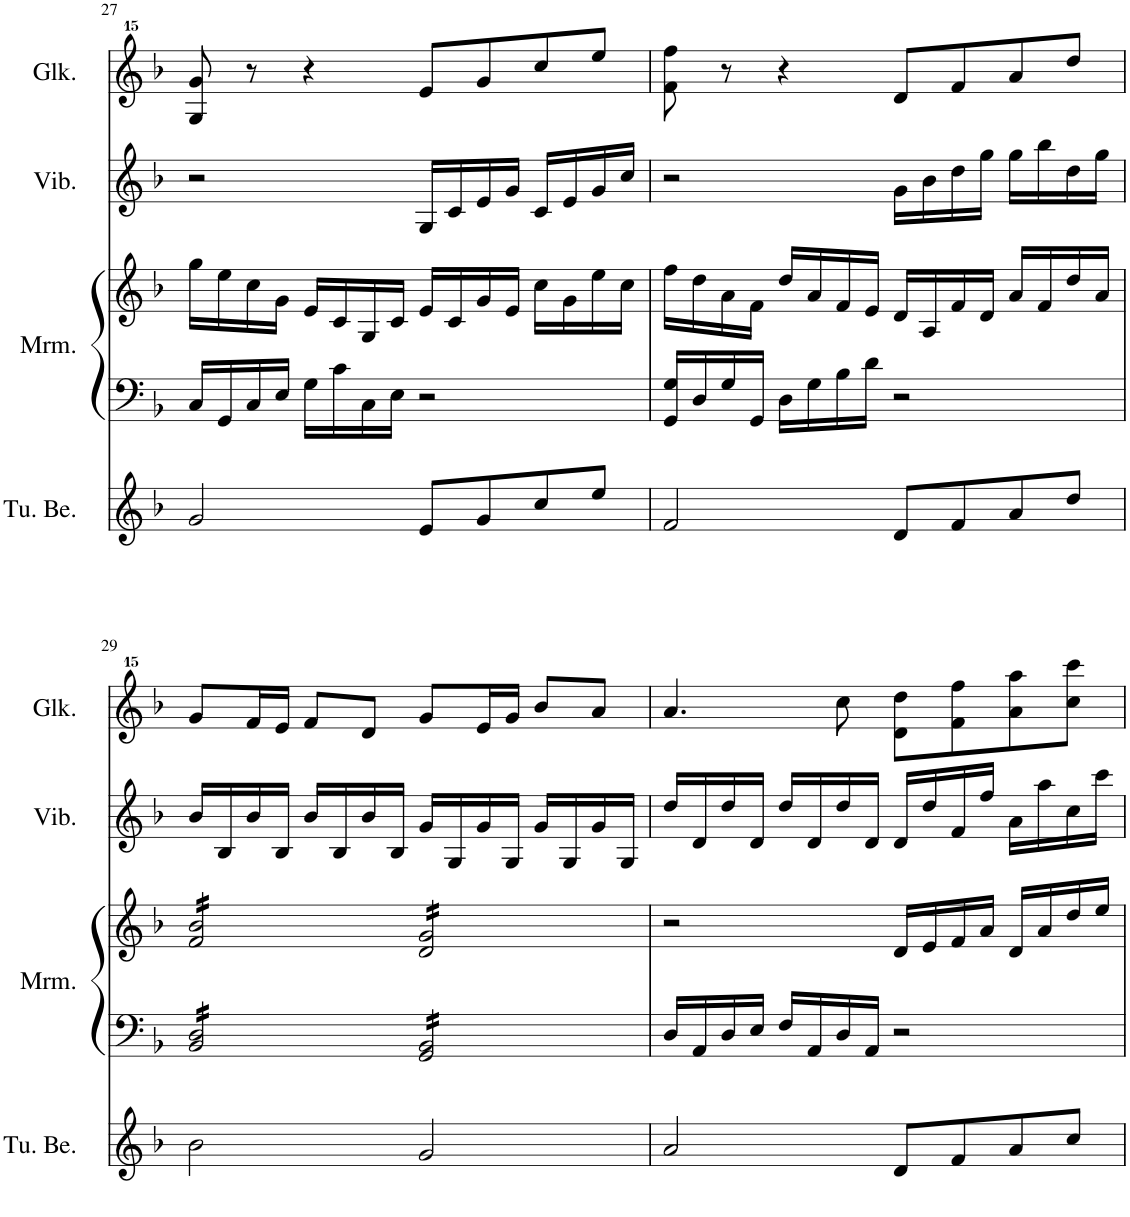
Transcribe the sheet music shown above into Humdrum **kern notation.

**kern	**kern	**kern	**kern	**kern
*part4	*part3	*part3	*part2	*part1
*staff5	*staff4	*staff3	*staff2	*staff1
*I"Tubular Bells	*I"Marimba	*	*I"Vibraphone	*I"Glockenspiel
*I'Tu. Be.	*I'Mrm.	*	*I'Vib.	*I'Glk.
!!LO:PB:g=z
*clefG2	*clefF4	*clefG2	*clefG2	*clefG^^2
*k[b-]	*k[b-]	*k[b-]	*k[b-]	*k[b-]
*M4/4	*M4/4	*M4/4	*M4/4	*M4/4
=27	=27	=27	=27	=27
2g/	16C/LL	16gg\LL	2r	8gg/ 8ggg/
.	16GG/	16ee\	.	.
.	16C/	16cc\	.	8r
.	16E/JJ	16g\JJ	.	.
.	16G\LL	16e/LL	.	4r
.	16c\	16c/	.	.
.	16C\	16G/	.	.
.	16E\JJ	16c/JJ	.	.
8e/L	2r	16e/LL	16G/LL	8eee/L
.	.	16c/	16c/	.
8g/	.	16g/	16e/	8ggg/
.	.	16e/JJ	16g/JJ	.
8cc/	.	16cc\LL	16c/LL	8cccc/
.	.	16g\	16e/	.
8ee/J	.	16ee\	16g/	8eeee/J
.	.	16cc\JJ	16cc/JJ	.
=28	=28	=28	=28	=28
2f/	16GG/ 16G/LL	16ff\LL	2r	8fff\ 8ffff\
.	16D/	16dd\	.	.
.	16G/	16a\	.	8r
.	16GG/JJ	16f\JJ	.	.
.	16D\LL	16dd/LL	.	4r
.	16G\	16a/	.	.
.	16B-\	16f/	.	.
.	16d\JJ	16e/JJ	.	.
8d/L	2r	16d/LL	16g\LL	8ddd/L
.	.	16A/	16b-\	.
8f/	.	16f/	16dd\	8fff/
.	.	16d/JJ	16gg\JJ	.
8a/	.	16a/LL	16gg\LL	8aaa/
.	.	16f/	16bb-\	.
8dd/J	.	16dd/	16dd\	8dddd/J
.	.	16a/JJ	16gg\JJ	.
!!LO:LB:g=z
=29	=29	=29	=29	=29
*	*tremolo	*	*	*
*	*	*tremolo	*	*
2b-\	16BB-/ 16D/LL	16f/ 16b-/LL	16b-/LL	8ggg/L
.	16BB-/ 16D/	16f/ 16b-/	16B-/	.
.	16BB-/ 16D/	16f/ 16b-/	16b-/	16fff/L
.	16BB-/ 16D/	16f/ 16b-/	16B-/JJ	16eee/JJ
.	16BB-/ 16D/	16f/ 16b-/	16b-/LL	8fff/L
.	16BB-/ 16D/	16f/ 16b-/	16B-/	.
.	16BB-/ 16D/	16f/ 16b-/	16b-/	8ddd/J
.	16BB-/ 16D/JJ	16f/ 16b-/JJ	16B-/JJ	.
2g/	16GG/ 16BB-/LL	16d/ 16g/LL	16g/LL	8ggg/L
.	16GG/ 16BB-/	16d/ 16g/	16G/	.
.	16GG/ 16BB-/	16d/ 16g/	16g/	16eee/L
.	16GG/ 16BB-/	16d/ 16g/	16G/JJ	16ggg/JJ
.	16GG/ 16BB-/	16d/ 16g/	16g/LL	8bbb-/L
.	16GG/ 16BB-/	16d/ 16g/	16G/	.
.	16GG/ 16BB-/	16d/ 16g/	16g/	8aaa/J
.	16GG/ 16BB-/JJ	16d/ 16g/JJ	16G/JJ	.
*	*	*Xtremolo	*	*
*	*Xtremolo	*	*	*
=30	=30	=30	=30	=30
2a/	16D/LL	2r	16dd/LL	4.aaa/
.	16AA/	.	16d/	.
.	16D/	.	16dd/	.
.	16E/JJ	.	16d/JJ	.
.	16F/LL	.	16dd/LL	.
.	16AA/	.	16d/	.
.	16D/	.	16dd/	8cccc\
.	16AA/JJ	.	16d/JJ	.
8d/L	2r	16d/LL	16d/LL	8ddd\ 8dddd\L
.	.	16e/	16dd/	.
8f/	.	16f/	16f/	8fff\ 8ffff\
.	.	16a/JJ	16ff/JJ	.
8a/	.	16d/LL	16a\LL	8aaa\ 8aaaa\
.	.	16a/	16aa\	.
8cc/J	.	16dd/	16cc\	8cccc\ 8ccccc\J
.	.	16ee/JJ	16ccc\JJ	.
=	=	=	=	=
*-	*-	*-	*-	*-
